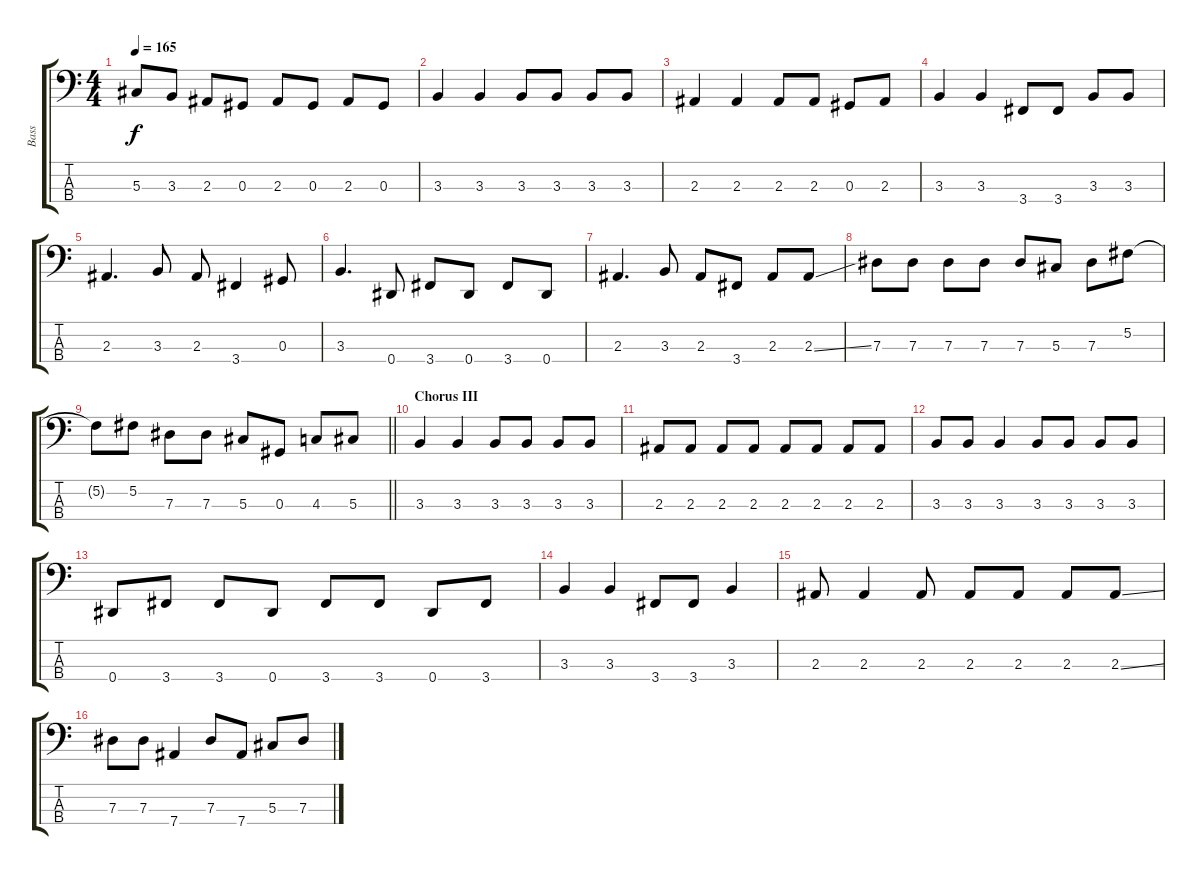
\track ("Bass" "Bass") {instrument electricbasspick}
\staff {score tabs}
\tuning (Gb2 Db2 Ab1 Eb1) {hide}
\ts (4 4)
\tempo 165
\clef f4
\ks c
5.3.8{dy f} 3.3.8 2.3.8 0.3.8 2.3.8 0.3.8 2.3.8 0.3.8 |
3.3.4 3.3.4 3.3.8 3.3.8 3.3.8 3.3.8 |
2.3.4 2.3.4 2.3.8 2.3.8 0.3.8 2.3.8 |
3.3.4 3.3.4 3.4.8 3.4.8 3.3.8 3.3.8 |
2.3.4{d} 3.3.8 2.3.8 3.4.4 0.3.8 |
3.3.4{d} 0.4.8 3.4.8 0.4.8 3.4.8 0.4.8 |
2.3.4{d} 3.3.8 2.3.8 3.4.8 2.3.8 2.3{ss}.8 |
7.3.8 7.3.8 7.3.8 7.3.8 7.3.8 5.3.8 7.3.8 5.2.8 |
\barLineRight lightlight
5.2{t}.8 5.2.8 7.3.8 7.3.8 5.3.8 0.3.8 4.3.8 5.3.8 |
\section ("" "Chorus III")
3.3.4 3.3.4 3.3.8 3.3.8 3.3.8 3.3.8 |
2.3.8 2.3.8 2.3.8 2.3.8 2.3.8 2.3.8 2.3.8 2.3.8 |
3.3.8 3.3.8 3.3.4 3.3.8 3.3.8 3.3.8 3.3.8 |
0.4.8 3.4.8 3.4.8 0.4.8 3.4.8 3.4.8 0.4.8 3.4.8 |
3.3.4 3.3.4 3.4.8 3.4.8 3.3.4 |
2.3.8 2.3.4 2.3.8 2.3.8 2.3.8 2.3.8 2.3{ss}.8 |
7.3.8 7.3.8 7.4.4 7.3.8 7.4.8 5.3.8 7.3.8
